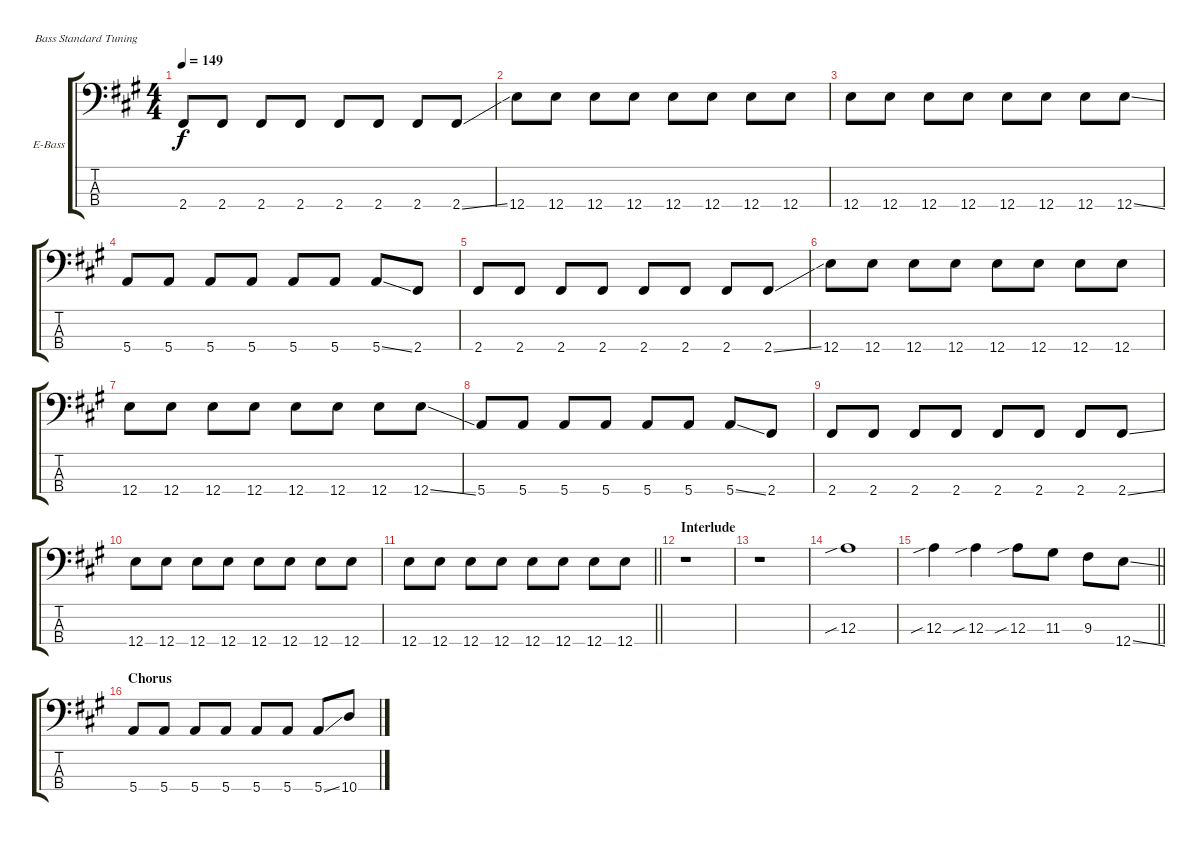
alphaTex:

\defaultSystemsLayout 4
\bracketExtendMode groupsimilarinstruments
\firstSystemTrackNameOrientation horizontal
\otherSystemsTrackNameOrientation horizontal
\track ("Bass" "E-Bass") {instrument electricbassfinger}
\staff {score tabs}
\tuning (G2 D2 A1 E1)
\ts (4 4)
\tempo 149
\clef f4
\ks a
2.4.8{dy f} 2.4.8 2.4.8 2.4.8 2.4.8 2.4.8 2.4.8 2.4{ss}.8 |
12.4.8 12.4.8 12.4.8 12.4.8 12.4.8 12.4.8 12.4.8 12.4.8 |
12.4.8 12.4.8 12.4.8 12.4.8 12.4.8 12.4.8 12.4.8 12.4{ss}.8 |
5.4.8 5.4.8 5.4.8 5.4.8 5.4.8 5.4.8 5.4{ss}.8 2.4.8 |
2.4.8 2.4.8 2.4.8 2.4.8 2.4.8 2.4.8 2.4.8 2.4{ss}.8 |
12.4.8 12.4.8 12.4.8 12.4.8 12.4.8 12.4.8 12.4.8 12.4.8 |
12.4.8 12.4.8 12.4.8 12.4.8 12.4.8 12.4.8 12.4.8 12.4{ss}.8 |
5.4.8 5.4.8 5.4.8 5.4.8 5.4.8 5.4.8 5.4{ss}.8 2.4.8 |
2.4.8 2.4.8 2.4.8 2.4.8 2.4.8 2.4.8 2.4.8 2.4{ss}.8 |
12.4.8 12.4.8 12.4.8 12.4.8 12.4.8 12.4.8 12.4.8 12.4.8 |
\barLineRight lightlight
12.4.8 12.4.8 12.4.8 12.4.8 12.4.8 12.4.8 12.4.8 12.4.8 |
\section ("" "Interlude")
r.1 |
r.1 |
12.3{sib}.1 |
\barLineRight lightlight
12.3{sib}.4 12.3{sib}.4 12.3{sib}.8 11.3.8 9.3.8 12.4{ss}.8 |
\section ("" "Chorus")
5.4.8 5.4.8 5.4.8 5.4.8 5.4.8 5.4.8 5.4{ss}.8 10.4.8
